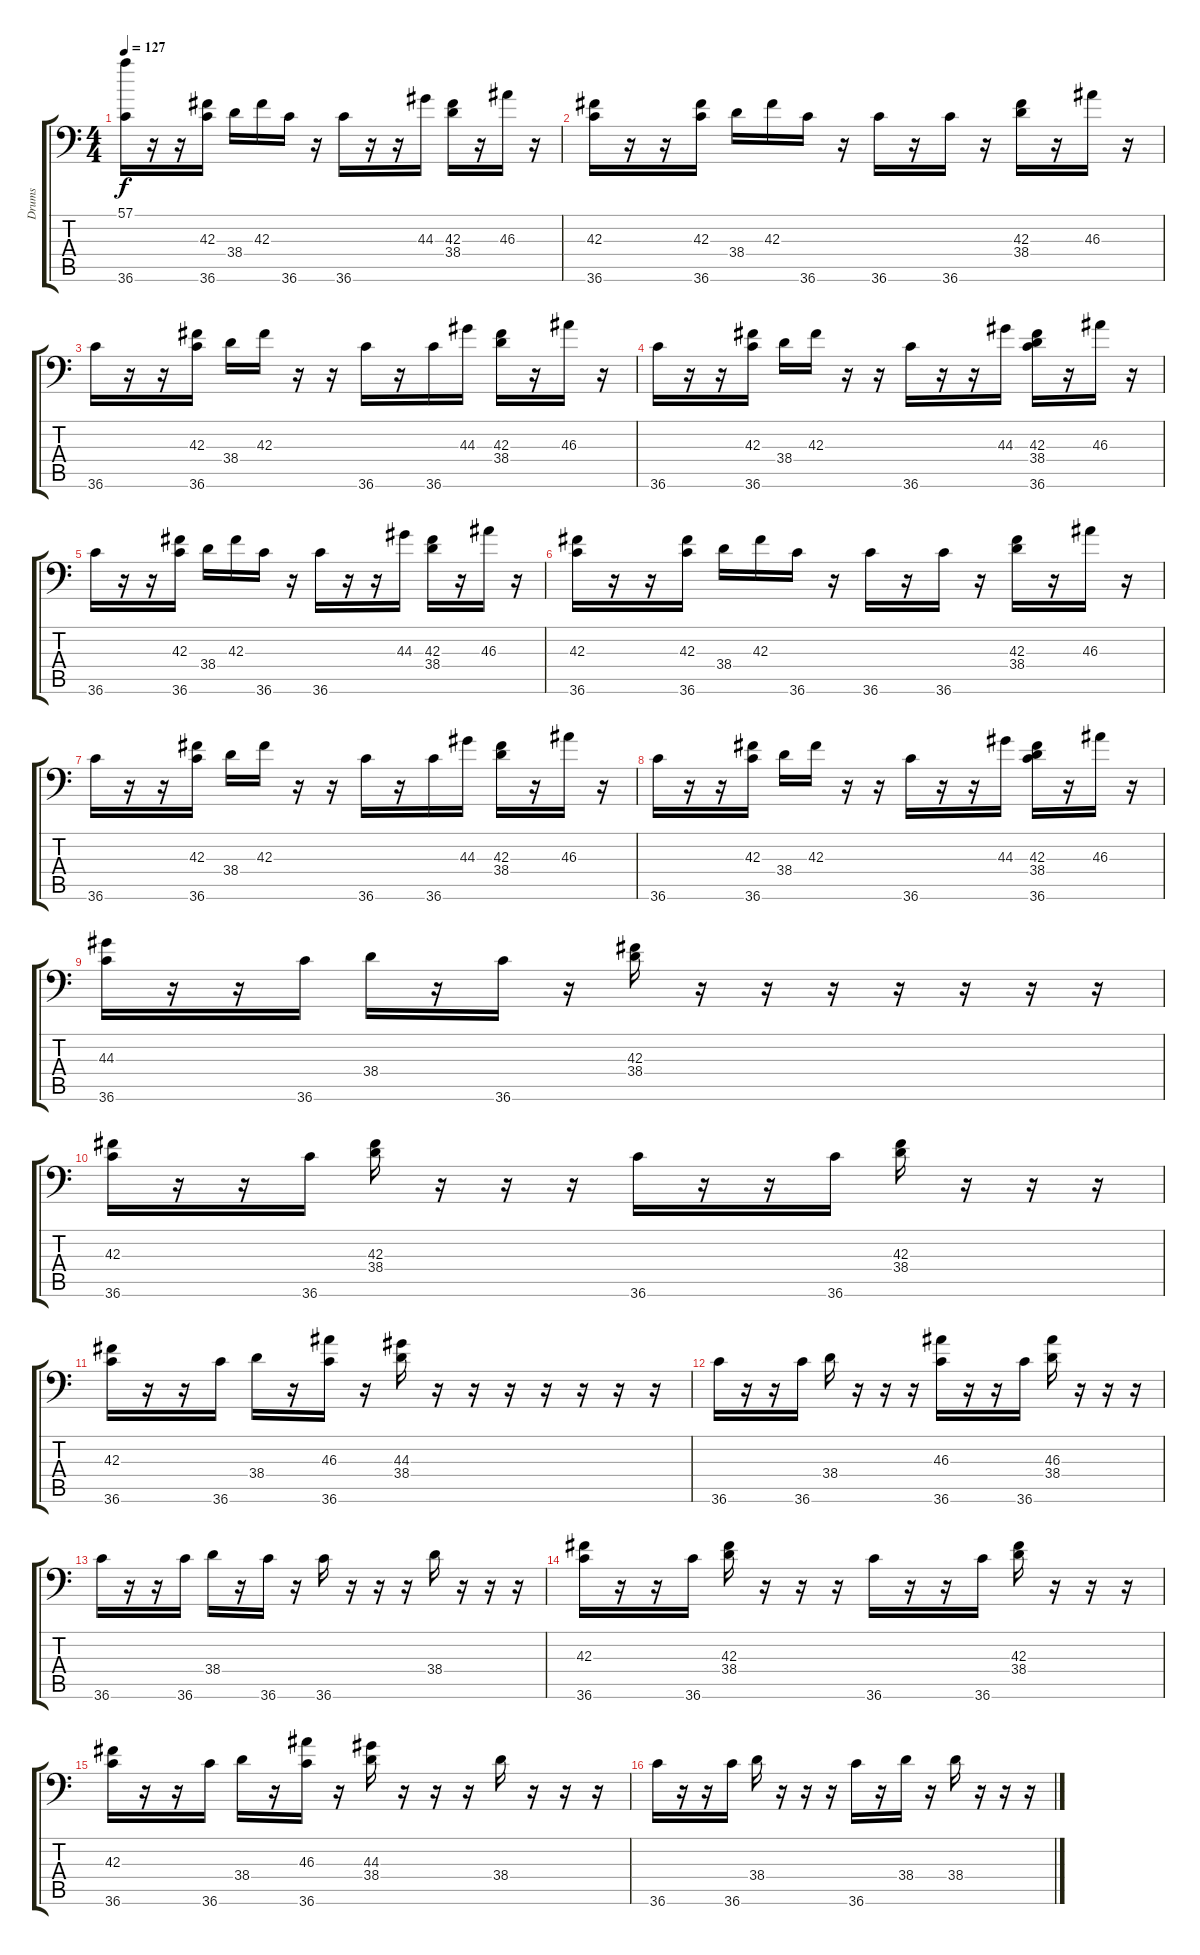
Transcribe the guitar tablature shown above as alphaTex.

\track ("Drums" "Drums") {instrument acousticgrandpiano}
\staff {score tabs}
\tuning (C-1 C-1 C-1 C-1 C-1 C-1) {hide}
\ts (4 4)
\tempo 127
\clef f4
\ks c
(57.1 36.6).16{dy f} r.16 r.16 (42.3 36.6).16 38.4.16 42.3.16 36.6.16 r.16 36.6.16 r.16 r.16 44.3.16 (42.3 38.4).16 r.16 46.3.16 r.16 |
(42.3 36.6).16 r.16 r.16 (42.3 36.6).16 38.4.16 42.3.16 36.6.16 r.16 36.6.16 r.16 36.6.16 r.16 (42.3 38.4).16 r.16 46.3.16 r.16 |
36.6.16 r.16 r.16 (42.3 36.6).16 38.4.16 42.3.16 r.16 r.16 36.6.16 r.16 36.6.16 44.3.16 (42.3 38.4).16 r.16 46.3.16 r.16 |
36.6.16 r.16 r.16 (42.3 36.6).16 38.4.16 42.3.16 r.16 r.16 36.6.16 r.16 r.16 44.3.16 (42.3 38.4 36.6).16 r.16 46.3.16 r.16 |
36.6.16 r.16 r.16 (42.3 36.6).16 38.4.16 42.3.16 36.6.16 r.16 36.6.16 r.16 r.16 44.3.16 (42.3 38.4).16 r.16 46.3.16 r.16 |
(42.3 36.6).16 r.16 r.16 (42.3 36.6).16 38.4.16 42.3.16 36.6.16 r.16 36.6.16 r.16 36.6.16 r.16 (42.3 38.4).16 r.16 46.3.16 r.16 |
36.6.16 r.16 r.16 (42.3 36.6).16 38.4.16 42.3.16 r.16 r.16 36.6.16 r.16 36.6.16 44.3.16 (42.3 38.4).16 r.16 46.3.16 r.16 |
36.6.16 r.16 r.16 (42.3 36.6).16 38.4.16 42.3.16 r.16 r.16 36.6.16 r.16 r.16 44.3.16 (42.3 38.4 36.6).16 r.16 46.3.16 r.16 |
(44.3 36.6).16 r.16 r.16 36.6.16 38.4.16 r.16 36.6.16 r.16 (42.3 38.4).16 r.16 r.16 r.16 r.16 r.16 r.16 r.16 |
(42.3 36.6).16 r.16 r.16 36.6.16 (42.3 38.4).16 r.16 r.16 r.16 36.6.16 r.16 r.16 36.6.16 (42.3 38.4).16 r.16 r.16 r.16 |
(42.3 36.6).16 r.16 r.16 36.6.16 38.4.16 r.16 (46.3 36.6).16 r.16 (44.3 38.4).16 r.16 r.16 r.16 r.16 r.16 r.16 r.16 |
36.6.16 r.16 r.16 36.6.16 38.4.16 r.16 r.16 r.16 (46.3 36.6).16 r.16 r.16 36.6.16 (46.3 38.4).16 r.16 r.16 r.16 |
36.6.16 r.16 r.16 36.6.16 38.4.16 r.16 36.6.16 r.16 36.6.16 r.16 r.16 r.16 38.4.16 r.16 r.16 r.16 |
(42.3 36.6).16 r.16 r.16 36.6.16 (42.3 38.4).16 r.16 r.16 r.16 36.6.16 r.16 r.16 36.6.16 (42.3 38.4).16 r.16 r.16 r.16 |
(42.3 36.6).16 r.16 r.16 36.6.16 38.4.16 r.16 (46.3 36.6).16 r.16 (44.3 38.4).16 r.16 r.16 r.16 38.4.16 r.16 r.16 r.16 |
36.6.16 r.16 r.16 36.6.16 38.4.16 r.16 r.16 r.16 36.6.16 r.16 38.4.16 r.16 38.4.16 r.16 r.16 r.16
